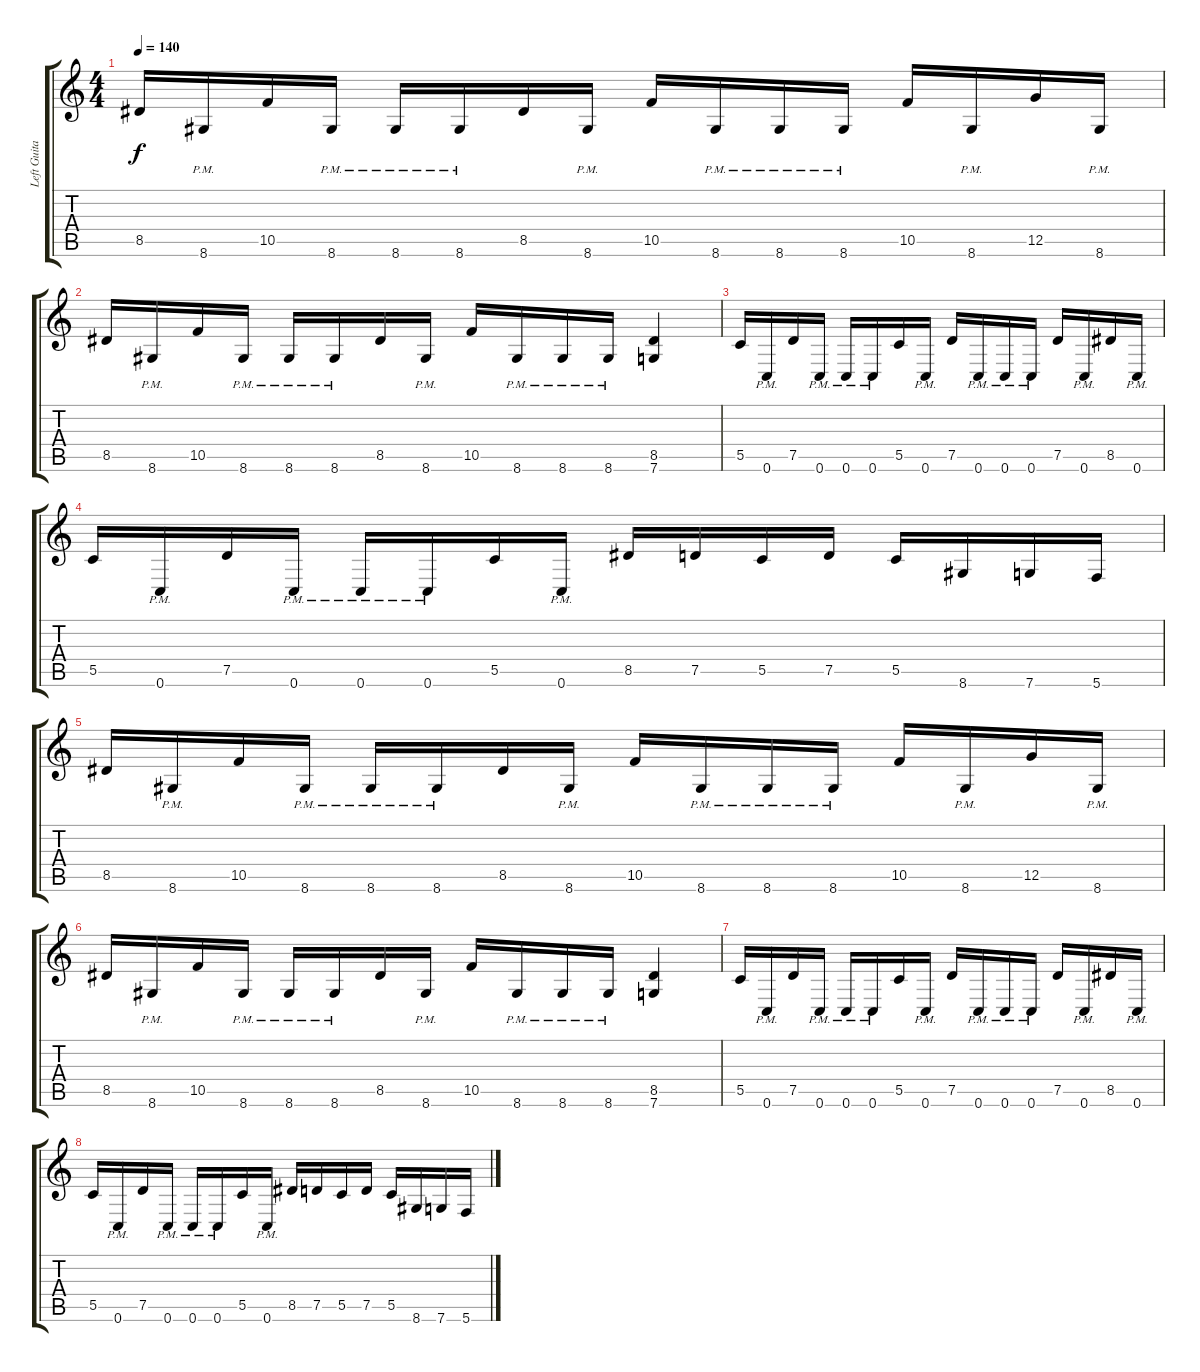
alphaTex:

\track ("Left Guitar" "Left Guita") {instrument distortionguitar}
\staff {score tabs}
\tuning (D4 A3 F3 C3 G2 C2) {hide}
\ts (4 4)
\tempo 140
\clef g2
\ks c
8.5.16{dy f} 8.6{pm}.16 10.5.16 8.6{pm}.16 8.6{pm}.16 8.6{pm}.16 8.5.16 8.6{pm}.16 10.5.16 8.6{pm}.16 8.6{pm}.16 8.6{pm}.16 10.5.16 8.6{pm}.16 12.5.16 8.6{pm}.16 |
8.5.16 8.6{pm}.16 10.5.16 8.6{pm}.16 8.6{pm}.16 8.6{pm}.16 8.5.16 8.6{pm}.16 10.5.16 8.6{pm}.16 8.6{pm}.16 8.6{pm}.16 (8.5 7.6).4 |
5.5.16 0.6{pm}.16 7.5.16 0.6{pm}.16 0.6{pm}.16 0.6{pm}.16 5.5.16 0.6{pm}.16 7.5.16 0.6{pm}.16 0.6{pm}.16 0.6{pm}.16 7.5.16 0.6{pm}.16 8.5.16 0.6{pm}.16 |
5.5.16 0.6{pm}.16 7.5.16 0.6{pm}.16 0.6{pm}.16 0.6{pm}.16 5.5.16 0.6{pm}.16 8.5.16 7.5.16 5.5.16 7.5.16 5.5.16 8.6.16 7.6.16 5.6.16 |
8.5.16 8.6{pm}.16 10.5.16 8.6{pm}.16 8.6{pm}.16 8.6{pm}.16 8.5.16 8.6{pm}.16 10.5.16 8.6{pm}.16 8.6{pm}.16 8.6{pm}.16 10.5.16 8.6{pm}.16 12.5.16 8.6{pm}.16 |
8.5.16 8.6{pm}.16 10.5.16 8.6{pm}.16 8.6{pm}.16 8.6{pm}.16 8.5.16 8.6{pm}.16 10.5.16 8.6{pm}.16 8.6{pm}.16 8.6{pm}.16 (8.5 7.6).4 |
5.5.16 0.6{pm}.16 7.5.16 0.6{pm}.16 0.6{pm}.16 0.6{pm}.16 5.5.16 0.6{pm}.16 7.5.16 0.6{pm}.16 0.6{pm}.16 0.6{pm}.16 7.5.16 0.6{pm}.16 8.5.16 0.6{pm}.16 |
5.5.16 0.6{pm}.16 7.5.16 0.6{pm}.16 0.6{pm}.16 0.6{pm}.16 5.5.16 0.6{pm}.16 8.5.16 7.5.16 5.5.16 7.5.16 5.5.16 8.6.16 7.6.16 5.6.16
